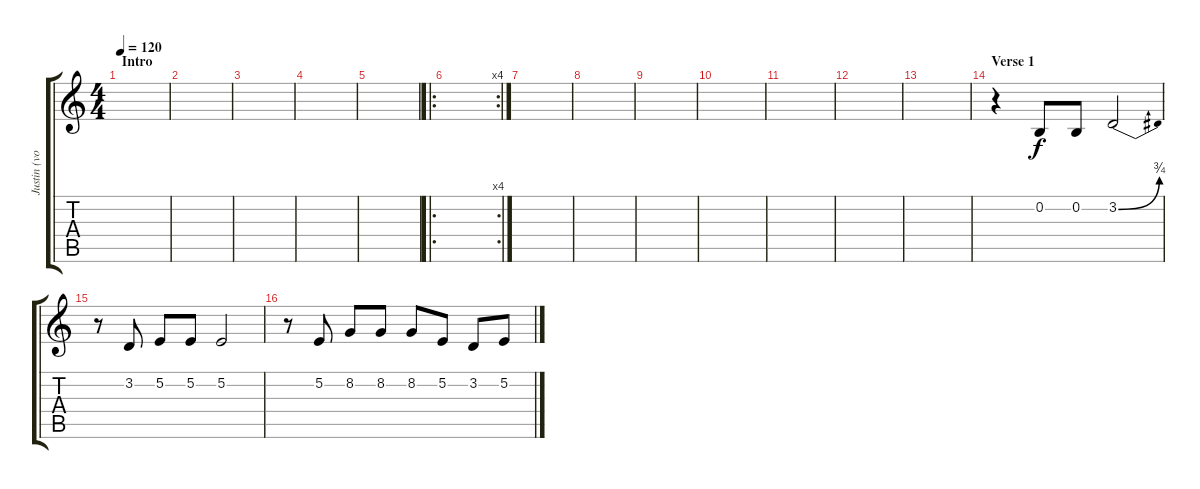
\track ("Justin (vocals)" "Justin (vo") {instrument choiraahs}
\staff {score tabs}
\tuning (E4 B3 G3 D3 A2 E2) {hide}
\ts (4 4)
\section ("" "Intro")
\tempo 120
\clef g2
\ks c
|
|
|
|
|
\ro
\rc 4
|
|
|
|
|
|
|
|
\section ("" "Verse 1")
r.4 0.2.8 0.2.8 3.2{be (bend 0 0 60 3)}.2 |
r.8 3.2.8 5.2.8 5.2.8 5.2.2 |
r.8 5.2.8 8.2.8 8.2.8 8.2.8 5.2.8 3.2.8 5.2.8
